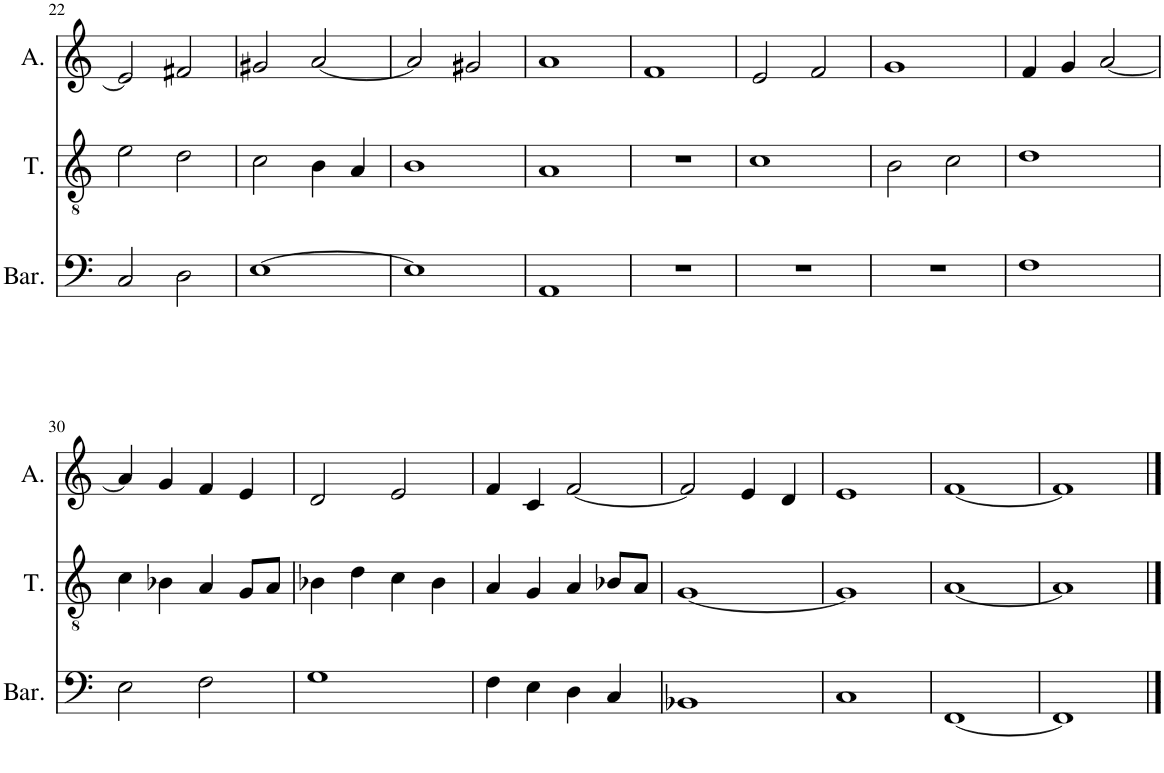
**kern	**kern	**kern
*part3	*part2	*part1
*staff3	*staff2	*staff1
*I"Baritone	*I"Tenor	*I"Alto
*I'Bar.	*I'T.	*I'A.
!!LO:PB:g=z
*clefF4	*clefGv2	*clefG2
*k[]	*k[]	*k[]
*M2/2	*M2/2	*M2/2
*met(c|)	*met(c|)	*met(c|)
=22	=22	=22
2C/	2e\	2e/]
2D\	2d\	2f#X/
=23	=23	=23
[1E	2c\	2g#X/
.	4B\	[2a/
.	4A/	.
=24	=24	=24
1E]	1B	2a/]
.	.	2g#X/
=25	=25	=25
1AA	1A	1a
=26	=26	=26
1r	1r	1f
=27	=27	=27
1r	1c	2e/
.	.	2f/
=28	=28	=28
1r	2B\	1g
.	2c\	.
=29	=29	=29
1F	1d	4f/
.	.	4g/
.	.	[2a/
!!LO:LB:g=z
=30	=30	=30
2E\	4c\	4a/]
.	4B-X\	4g/
2F\	4A/	4f/
.	8G/L	4e/
.	8A/J	.
=31	=31	=31
1G	4B-X\	2d/
.	4d\	.
.	4c\	2e/
.	4B-\	.
=32	=32	=32
4F\	4A/	4f/
4E\	4G/	4c/
4D\	4A/	[2f/
4C/	8B-X/L	.
.	8A/J	.
=33	=33	=33
1BB-X	[1G	2f/]
.	.	4e/
.	.	4d/
=34	=34	=34
1C	1G]	1e
=35	=35	=35
[1FF	[1A	[1f
=36	=36	=36
1FF]	1A]	1f]
==	==	==
*-	*-	*-
